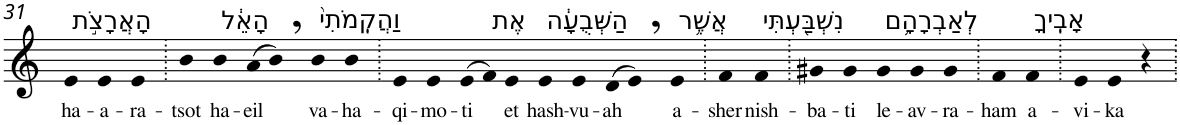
**kern	**text
*part1	*part1
*staff1	*staff1
*I"Piano	*
*I'Pno	*
!!LO:PB:g=z
*clefG2	*
*k[]	*
=31	=31
!LO:TX:a:t=הָאֲרָצֹ֣ת	!
!	!LO:LY:b
4e	ha-
!	!LO:LY:b
4e	-a-
!	!LO:LY:b
4e	-ra-
=32.	=32.
!	!LO:LY:b
4b	-tsot
!LO:TX:a:t=הָאֵ֔ל	!
!	!LO:LY:b
4b	ha-
!	!LO:LY:b
(>8a	-eil
8b,)	.
!LO:TX:a:t=וַהֲקִֽמֹתִי֙	!
!	!LO:LY:b
4b	va-
!	!LO:LY:b
4b	-ha-
=33.	=33.
!	!LO:LY:b
4e	-qi-
!	!LO:LY:b
4e	-mo-
!	!LO:LY:b
(>8e	-ti
8f)	.
!LO:TX:a:t=אֶת	!
!	!LO:LY:b
4e	et
!LO:TX:a:t=הַשְּׁבֻעָ֔ה	!
!	!LO:LY:b
4e	hash-
!	!LO:LY:b
4e	-vu-
!	!LO:LY:b
(>8d	-ah
8e,)	.
!LO:TX:a:t=אֲשֶׁ֥ר	!
!	!LO:LY:b
4e	a-
=34.	=34.
!	!LO:LY:b
4f	-sher
!LO:TX:a:t=נִשְׁבַּ֖עְתִּי	!
!	!LO:LY:b
4f	nish-
=35.	=35.
!	!LO:LY:b
4g#X	-ba-
!	!LO:LY:b
4g#	-ti
!LO:TX:a:t=לְאַבְרָהָ֥ם	!
!	!LO:LY:b
4g#	le-
!	!LO:LY:b
4g#	-av-
!	!LO:LY:b
4g#	-ra-
=36.	=36.
!	!LO:LY:b
4f	-ham
!LO:TX:a:t=אָבִֽיךָ	!
!	!LO:LY:b
4f	a-
=37.	=37.
!	!LO:LY:b
4e	-vi-
!	!LO:LY:b
4e	-ka
4r	.
=.	=.
*-	*-
